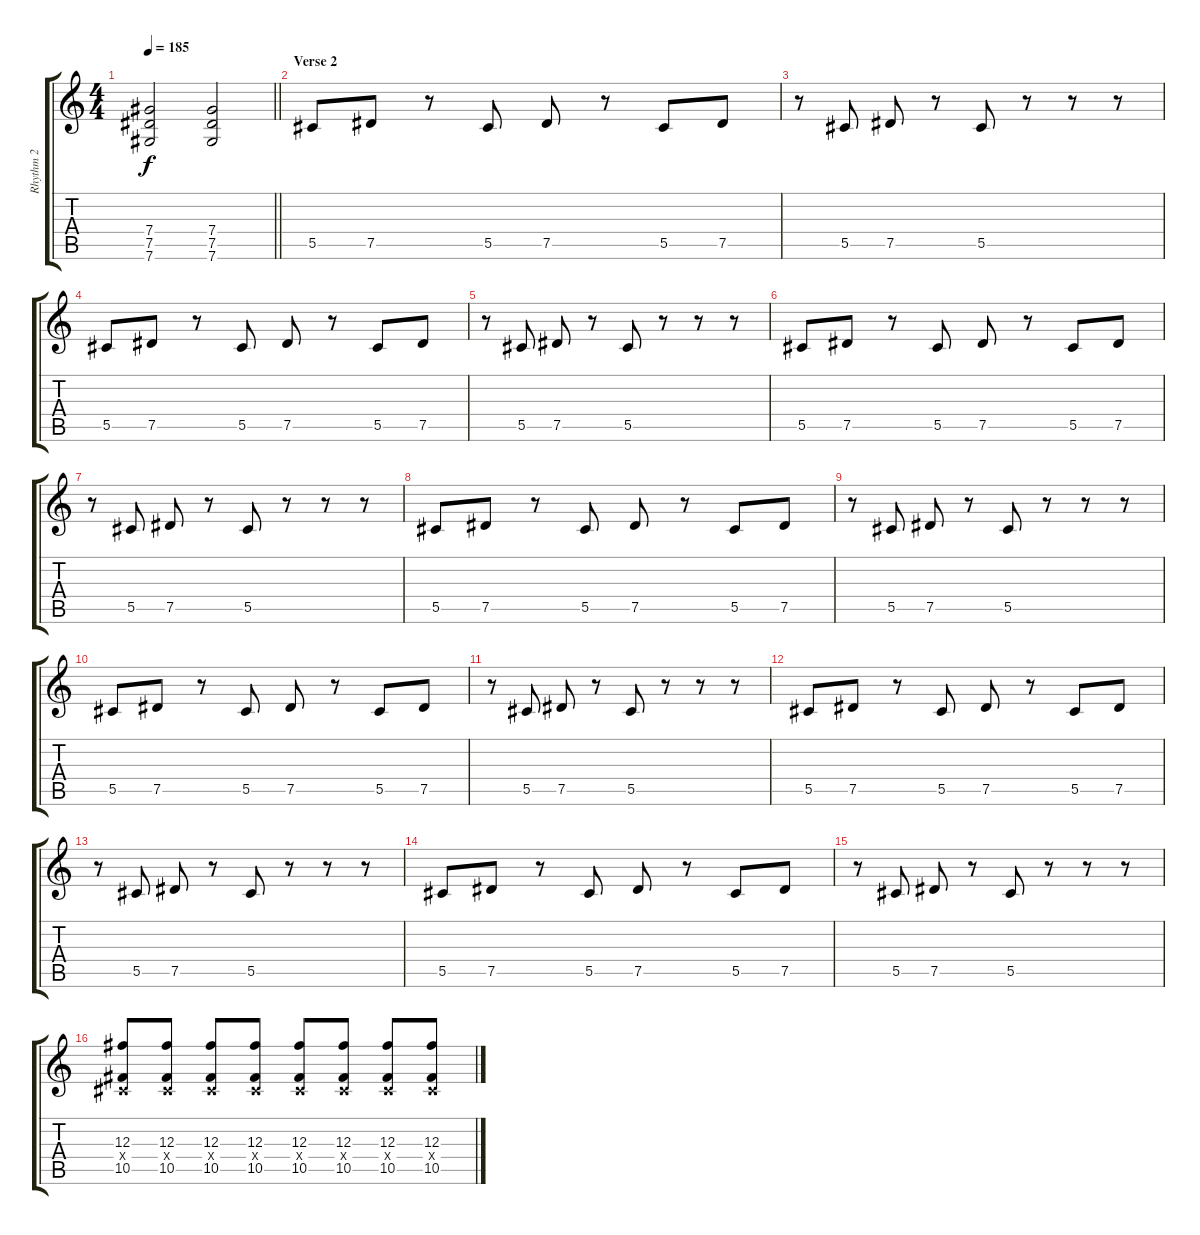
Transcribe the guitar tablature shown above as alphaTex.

\track ("Rhythm 2" "Rhythm 2") {instrument overdrivenguitar}
\staff {score tabs}
\tuning (Eb4 Bb3 Gb3 Db3 Ab2 Db2) {hide}
\ts (4 4)
\tempo 185
\clef g2
\barLineRight lightlight
\ks c
(7.4 7.5 7.6).2{dy f} (7.4 7.5 7.6).2 |
\section ("" "Verse 2")
5.5.8 7.5.8 r.8 5.5.8 7.5.8 r.8 5.5.8 7.5.8 |
r.8 5.5.8 7.5.8 r.8 5.5.8 r.8 r.8 r.8 |
5.5.8 7.5.8 r.8 5.5.8 7.5.8 r.8 5.5.8 7.5.8 |
r.8 5.5.8 7.5.8 r.8 5.5.8 r.8 r.8 r.8 |
5.5.8 7.5.8 r.8 5.5.8 7.5.8 r.8 5.5.8 7.5.8 |
r.8 5.5.8 7.5.8 r.8 5.5.8 r.8 r.8 r.8 |
5.5.8 7.5.8 r.8 5.5.8 7.5.8 r.8 5.5.8 7.5.8 |
r.8 5.5.8 7.5.8 r.8 5.5.8 r.8 r.8 r.8 |
5.5.8 7.5.8 r.8 5.5.8 7.5.8 r.8 5.5.8 7.5.8 |
r.8 5.5.8 7.5.8 r.8 5.5.8 r.8 r.8 r.8 |
5.5.8 7.5.8 r.8 5.5.8 7.5.8 r.8 5.5.8 7.5.8 |
r.8 5.5.8 7.5.8 r.8 5.5.8 r.8 r.8 r.8 |
5.5.8 7.5.8 r.8 5.5.8 7.5.8 r.8 5.5.8 7.5.8 |
r.8 5.5.8 7.5.8 r.8 5.5.8 r.8 r.8 r.8 |
(12.3 0.4{x} 10.5).8 (12.3 0.4{x} 10.5).8 (12.3 0.4{x} 10.5).8 (12.3 0.4{x} 10.5).8 (12.3 0.4{x} 10.5).8 (12.3 0.4{x} 10.5).8 (12.3 0.4{x} 10.5).8 (12.3 0.4{x} 10.5).8
